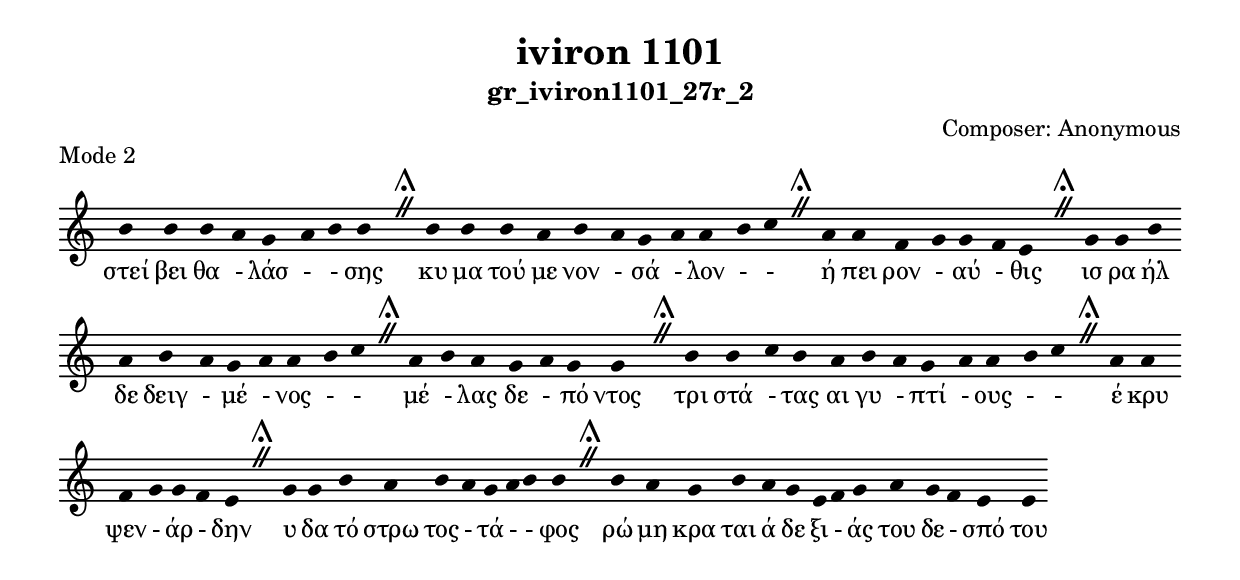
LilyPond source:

\include "gregorian.ly"

	\header {
 	  title = "iviron 1101"
	  subtitle = "gr_iviron1101_27r_2"
	  composer = "Composer: Αnonymous"
	  piece = "Mode 2"
	}

	chant = {
	  b'4 b'4 b'4 a'4 g'4 a'4 b'4 b'4 \divisioMaior
 b'4 b'4 b'4 a'4 b'4 a'4 g'4 a'4 a'4 b'4 c''4 \divisioMaior
 a'4 a'4 f'4 g'4 g'4 f'4 e'4 \divisioMaior
 g'4 g'4 b'4 a'4 b'4 a'4 g'4 a'4 a'4 b'4 c''4 \divisioMaior
 a'4 b'4 a'4 g'4 a'4 g'4 g'4 \divisioMaior
 b'4 b'4 c''4 b'4 a'4 b'4 a'4 g'4 a'4 a'4 b'4 c''4 \divisioMaior
 a'4 a'4 f'4 g'4 g'4 f'4 e'4 \divisioMaior
 g'4 g'4 b'4 a'4 b'4 a'4 g'4 a'4 b'4 b'4 \divisioMaior
 b'4 a'4 g'4 b'4 a'4 g'4 e'4 f'4 g'4 a'4 g'4 f'4 e'4 e'4\finalis
	}

	verba = \lyricmode {στεί βει θα - λάσ -  - σης 
κυ μα τού με νον - σά - λον -  - 
ή πει ρον - αύ - θις 
ισ ρα ήλ δε δειγ - μέ - νος -  - 
μέ - λας δε - πό ντος 
τρι στά - τας αι γυ - πτί - ους -  - 
έ κρυ ψεν - άρ - δην 
υ δα τό στρω τος - τά -  - φος 
ρώ μη κρα ται ά δε ξι - άς του δε - σπό του 
	}


	\score {
	  \new Staff <<
	  \new Voice = "melody" \chant
	  \new Lyrics = "one" \lyricsto melody \verba
	  >>
	  \layout {
	    \context {
	      \Staff
	      \remove "Time_signature_engraver"
	      \remove "Bar_engraver"
	    }
	    \context {
	      \Voice
	      \remove "Stem_engraver"
	    }
	  }
	}